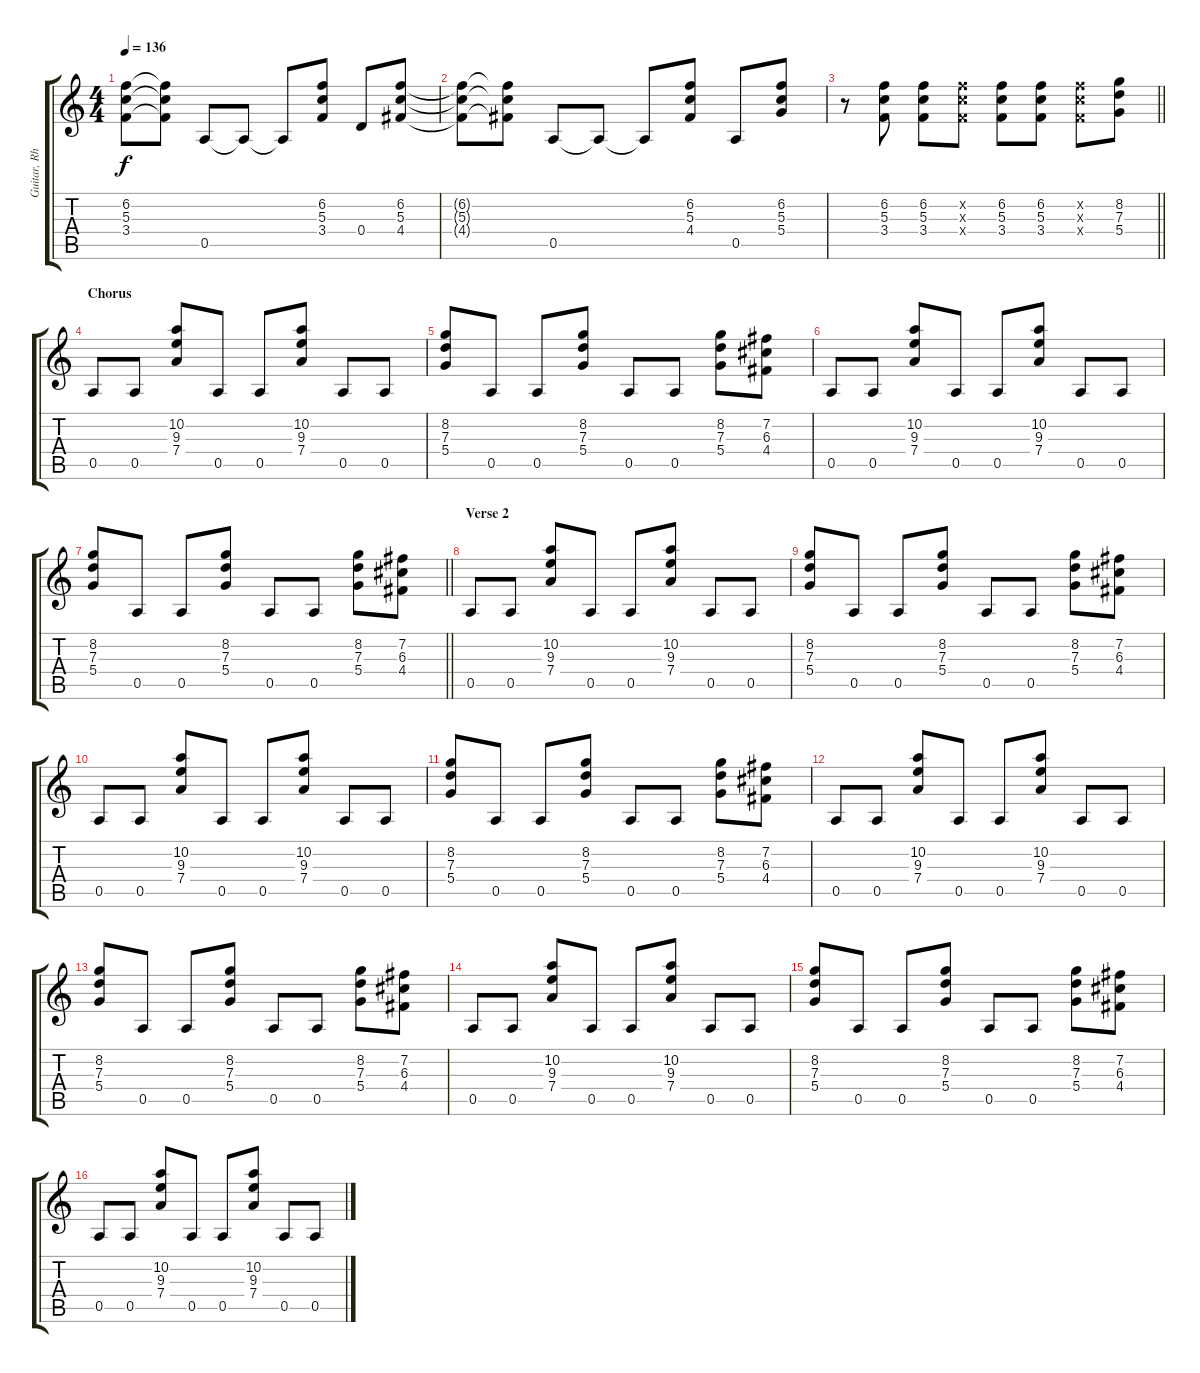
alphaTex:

\track ("Guitar, Rhythm" "Guitar, Rh") {instrument distortionguitar}
\staff {score tabs}
\tuning (E4 B3 G3 D3 A2 E2) {hide}
\ts (4 4)
\tempo 136
\clef g2
\ks c
(6.2{t} 5.3{t} 3.4{t}).8{dy f} (6.2{t} 5.3{t} 3.4{t}).8 0.5.8 0.5{t}.8 0.5{t}.8 (6.2 5.3 3.4).8 0.4.8 (6.2 5.3 4.4).8 |
(6.2{t} 5.3{t} 4.4{t}).8 (6.2{t} 5.3{t} 4.4{t}).8 0.5.8 0.5{t}.8 0.5{t}.8 (6.2 5.3 4.4).8 0.5.8 (6.2 5.3 5.4).8 |
\barLineRight lightlight
r.8 (6.2 5.3 3.4).8 (6.2 5.3 3.4).8 (6.2{x} 5.3{x} 3.4{x}).8 (6.2 5.3 3.4).8 (6.2 5.3 3.4).8 (6.2{x} 5.3{x} 3.4{x}).8 (8.2 7.3 5.4).8 |
\section ("" "Chorus")
0.5.8 0.5.8 (10.2 9.3 7.4).8 0.5.8 0.5.8 (10.2 9.3 7.4).8 0.5.8 0.5.8 |
(8.2 7.3 5.4).8 0.5.8 0.5.8 (8.2 7.3 5.4).8 0.5.8 0.5.8 (8.2 7.3 5.4).8 (7.2 6.3 4.4).8 |
0.5.8 0.5.8 (10.2 9.3 7.4).8 0.5.8 0.5.8 (10.2 9.3 7.4).8 0.5.8 0.5.8 |
\barLineRight lightlight
(8.2 7.3 5.4).8 0.5.8 0.5.8 (8.2 7.3 5.4).8 0.5.8 0.5.8 (8.2 7.3 5.4).8 (7.2 6.3 4.4).8 |
\section ("" "Verse 2")
0.5.8 0.5.8 (10.2 9.3 7.4).8 0.5.8 0.5.8 (10.2 9.3 7.4).8 0.5.8 0.5.8 |
(8.2 7.3 5.4).8 0.5.8 0.5.8 (8.2 7.3 5.4).8 0.5.8 0.5.8 (8.2 7.3 5.4).8 (7.2 6.3 4.4).8 |
0.5.8 0.5.8 (10.2 9.3 7.4).8 0.5.8 0.5.8 (10.2 9.3 7.4).8 0.5.8 0.5.8 |
(8.2 7.3 5.4).8 0.5.8 0.5.8 (8.2 7.3 5.4).8 0.5.8 0.5.8 (8.2 7.3 5.4).8 (7.2 6.3 4.4).8 |
0.5.8 0.5.8 (10.2 9.3 7.4).8 0.5.8 0.5.8 (10.2 9.3 7.4).8 0.5.8 0.5.8 |
(8.2 7.3 5.4).8 0.5.8 0.5.8 (8.2 7.3 5.4).8 0.5.8 0.5.8 (8.2 7.3 5.4).8 (7.2 6.3 4.4).8 |
0.5.8 0.5.8 (10.2 9.3 7.4).8 0.5.8 0.5.8 (10.2 9.3 7.4).8 0.5.8 0.5.8 |
(8.2 7.3 5.4).8 0.5.8 0.5.8 (8.2 7.3 5.4).8 0.5.8 0.5.8 (8.2 7.3 5.4).8 (7.2 6.3 4.4).8 |
0.5.8 0.5.8 (10.2 9.3 7.4).8 0.5.8 0.5.8 (10.2 9.3 7.4).8 0.5.8 0.5.8
